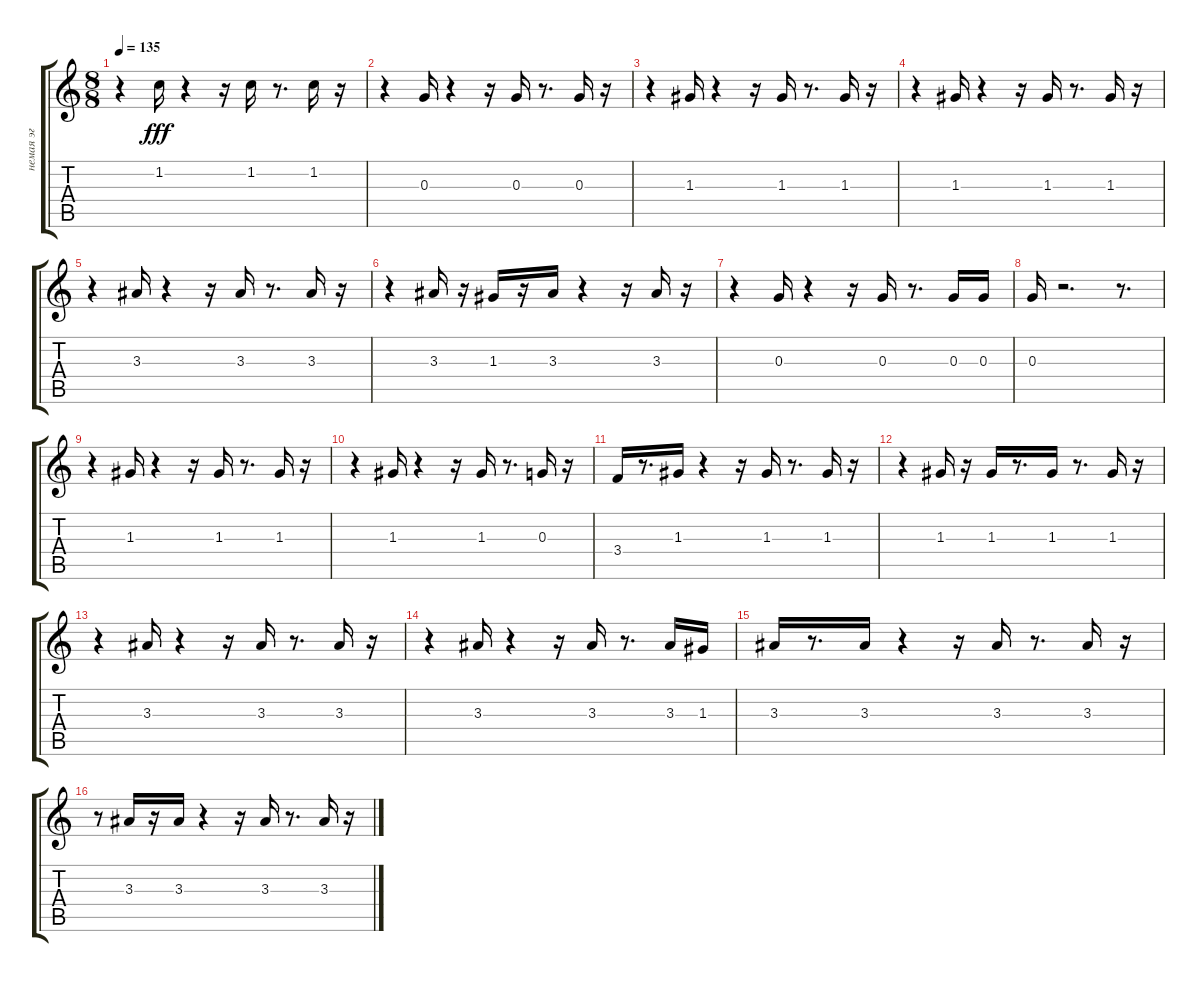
\track ("немая эг" "немая эг") {instrument electricguitarclean}
\staff {score tabs}
\tuning (E4 B3 G3 D3 A2 E2) {hide}
\ts (8 8)
\tempo 135
\clef g2
\ks c
r.4{dy fff} 1.2.16 r.4 r.16 1.2.16 r.8{d} 1.2.16 r.16 |
r.4 0.3.16 r.4 r.16 0.3.16 r.8{d} 0.3.16 r.16 |
r.4 1.3.16 r.4 r.16 1.3.16 r.8{d} 1.3.16 r.16 |
r.4 1.3.16 r.4 r.16 1.3.16 r.8{d} 1.3.16 r.16 |
r.4 3.3.16 r.4 r.16 3.3.16 r.8{d} 3.3.16 r.16 |
r.4 3.3.16 r.16 1.3.16 r.16 3.3.16 r.4 r.16 3.3.16 r.16 |
r.4 0.3.16 r.4 r.16 0.3.16 r.8{d} 0.3.16 0.3.16 |
0.3.16 r.2{d} r.8{d} |
r.4 1.3.16 r.4 r.16 1.3.16 r.8{d} 1.3.16 r.16 |
r.4 1.3.16 r.4 r.16 1.3.16 r.8{d} 0.3.16 r.16 |
3.4.16 r.8{d} 1.3.16 r.4 r.16 1.3.16 r.8{d} 1.3.16 r.16 |
r.4 1.3.16 r.16 1.3.16 r.8{d} 1.3.16 r.8{d} 1.3.16 r.16 |
r.4 3.3.16 r.4 r.16 3.3.16 r.8{d} 3.3.16 r.16 |
r.4 3.3.16 r.4 r.16 3.3.16 r.8{d} 3.3.16 1.3.16 |
3.3.16 r.8{d} 3.3.16 r.4 r.16 3.3.16 r.8{d} 3.3.16 r.16 |
r.8 3.3.16 r.16 3.3.16 r.4 r.16 3.3.16 r.8{d} 3.3.16 r.16
